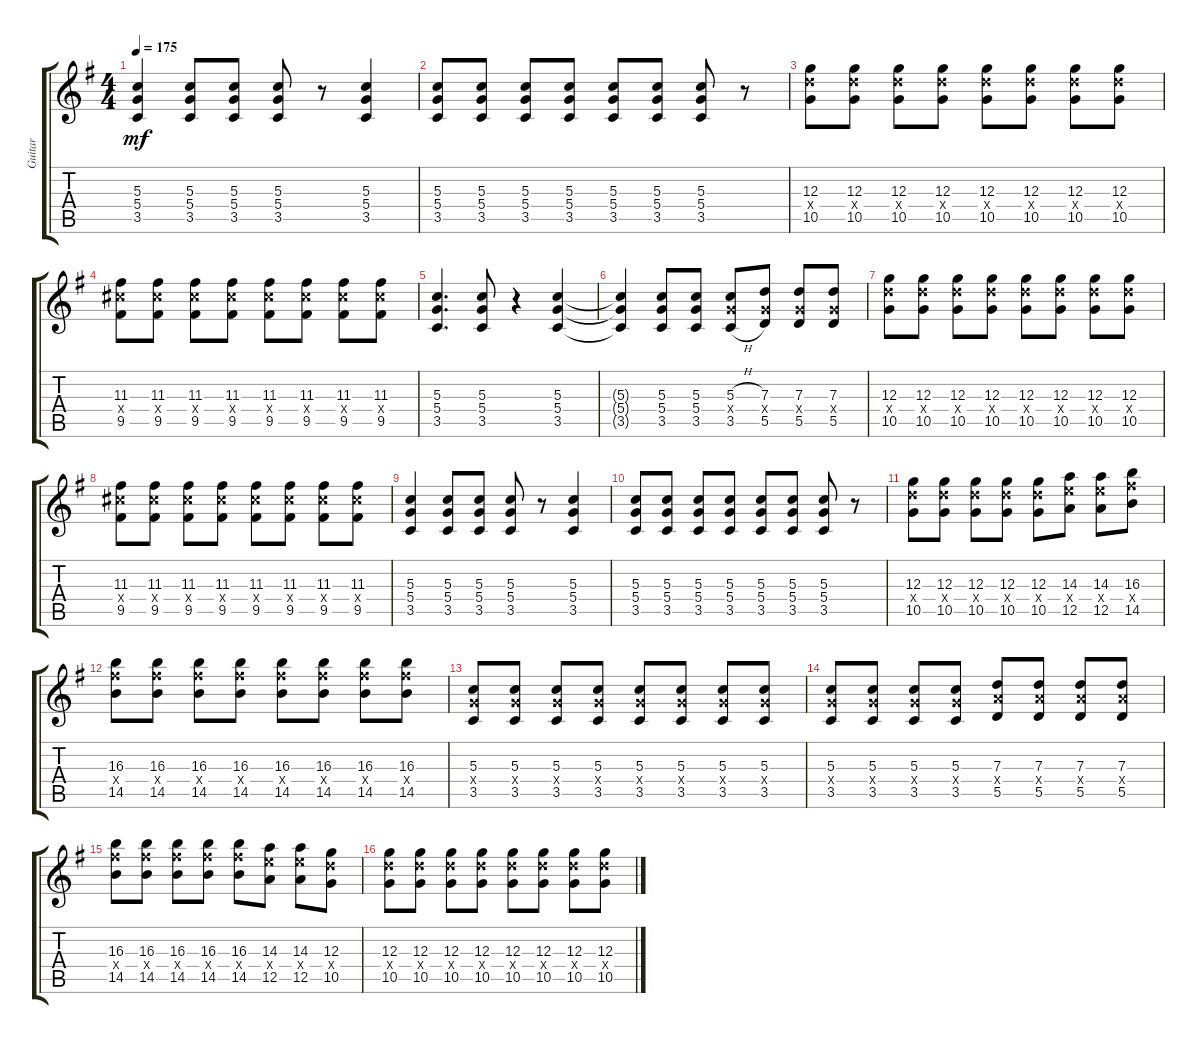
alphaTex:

\track ("Guitar" "Guitar") {instrument electricguitarjazz}
\staff {score tabs}
\tuning (E4 B3 G3 D3 A2 D2) {hide}
\ts (4 4)
\tempo 175
\clef g2
\ks g
(5.3 5.4 3.5).4{dy mf} (5.3 5.4 3.5).8 (5.3 5.4 3.5).8 (5.3 5.4 3.5).8 r.8 (5.3 5.4 3.5).4 |
(5.3 5.4 3.5).8 (5.3 5.4 3.5).8 (5.3 5.4 3.5).8 (5.3 5.4 3.5).8 (5.3 5.4 3.5).8 (5.3 5.4 3.5).8 (5.3 5.4 3.5).8 r.8 |
(12.3 12.4{x} 10.5).8 (12.3 12.4{x} 10.5).8 (12.3 12.4{x} 10.5).8 (12.3 12.4{x} 10.5).8 (12.3 12.4{x} 10.5).8 (12.3 12.4{x} 10.5).8 (12.3 12.4{x} 10.5).8 (12.3 12.4{x} 10.5).8 |
(11.3 11.4{x} 9.5).8 (11.3 11.4{x} 9.5).8 (11.3 11.4{x} 9.5).8 (11.3 11.4{x} 9.5).8 (11.3 11.4{x} 9.5).8 (11.3 11.4{x} 9.5).8 (11.3 11.4{x} 9.5).8 (11.3 11.4{x} 9.5).8 |
(5.3 5.4 3.5).4{d} (5.3 5.4 3.5).8 r.4 (5.3 5.4 3.5).4 |
(5.3{t} 5.4{t} 3.5{t}).4 (5.3 5.4 3.5).8 (5.3 5.4 3.5).8 (5.3{h} 5.4{x} 3.5{h}).8 (7.3 5.4{x} 5.5).8 (7.3 5.4{x} 5.5).8 (7.3 5.4{x} 5.5).8 |
(12.3 12.4{x} 10.5).8 (12.3 12.4{x} 10.5).8 (12.3 12.4{x} 10.5).8 (12.3 12.4{x} 10.5).8 (12.3 12.4{x} 10.5).8 (12.3 12.4{x} 10.5).8 (12.3 12.4{x} 10.5).8 (12.3 12.4{x} 10.5).8 |
(11.3 11.4{x} 9.5).8 (11.3 11.4{x} 9.5).8 (11.3 11.4{x} 9.5).8 (11.3 11.4{x} 9.5).8 (11.3 11.4{x} 9.5).8 (11.3 11.4{x} 9.5).8 (11.3 11.4{x} 9.5).8 (11.3 11.4{x} 9.5).8 |
(5.3 5.4 3.5).4 (5.3 5.4 3.5).8 (5.3 5.4 3.5).8 (5.3 5.4 3.5).8 r.8 (5.3 5.4 3.5).4 |
(5.3 5.4 3.5).8 (5.3 5.4 3.5).8 (5.3 5.4 3.5).8 (5.3 5.4 3.5).8 (5.3 5.4 3.5).8 (5.3 5.4 3.5).8 (5.3 5.4 3.5).8 r.8 |
(12.3 12.4{x} 10.5).8 (12.3 12.4{x} 10.5).8 (12.3 12.4{x} 10.5).8 (12.3 12.4{x} 10.5).8 (12.3 12.4{x} 10.5).8 (14.3 14.4{x} 12.5).8 (14.3 14.4{x} 12.5).8 (16.3 16.4{x} 14.5).8 |
(16.3 16.4{x} 14.5).8 (16.3 16.4{x} 14.5).8 (16.3 16.4{x} 14.5).8 (16.3 16.4{x} 14.5).8 (16.3 16.4{x} 14.5).8 (16.3 16.4{x} 14.5).8 (16.3 16.4{x} 14.5).8 (16.3 16.4{x} 14.5).8 |
(5.3 5.4{x} 3.5).8 (5.3 5.4{x} 3.5).8 (5.3 5.4{x} 3.5).8 (5.3 5.4{x} 3.5).8 (5.3 5.4{x} 3.5).8 (5.3 5.4{x} 3.5).8 (5.3 5.4{x} 3.5).8 (5.3 5.4{x} 3.5).8 |
(5.3 5.4{x} 3.5).8 (5.3 5.4{x} 3.5).8 (5.3 5.4{x} 3.5).8 (5.3 5.4{x} 3.5).8 (7.3 7.4{x} 5.5).8 (7.3 7.4{x} 5.5).8 (7.3 7.4{x} 5.5).8 (7.3 7.4{x} 5.5).8 |
(16.3 16.4{x} 14.5).8 (16.3 16.4{x} 14.5).8 (16.3 16.4{x} 14.5).8 (16.3 16.4{x} 14.5).8 (16.3 16.4{x} 14.5).8 (14.3 14.4{x} 12.5).8 (14.3 14.4{x} 12.5).8 (12.3 12.4{x} 10.5).8 |
(12.3 12.4{x} 10.5).8 (12.3 12.4{x} 10.5).8 (12.3 12.4{x} 10.5).8 (12.3 12.4{x} 10.5).8 (12.3 12.4{x} 10.5).8 (12.3 12.4{x} 10.5).8 (12.3 12.4{x} 10.5).8 (12.3 12.4{x} 10.5).8
